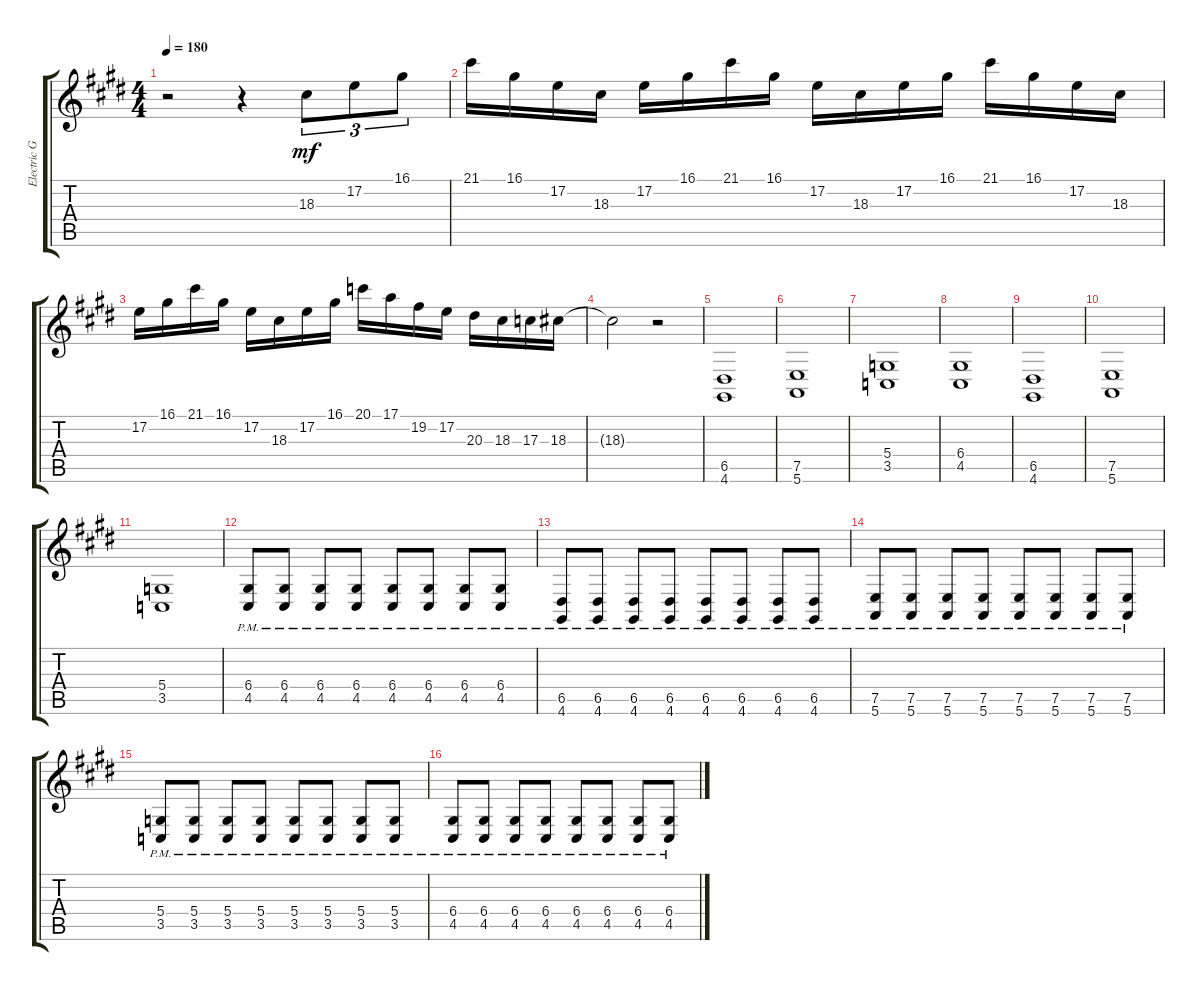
\track ("Electric Guitar (Drive)" "Electric G") {instrument violin}
\staff {score tabs}
\tuning (E4 B3 G3 D3 A2 E2) {hide}
\ts (4 4)
\tempo 180
\clef g2
\ks e
r.2{dy mf} r.4 18.3.8{tu (3 2)} 17.2.8{tu (3 2)} 16.1.8{tu (3 2)} |
21.1.16 16.1.16 17.2.16 18.3.16 17.2.16 16.1.16 21.1.16 16.1.16 17.2.16 18.3.16 17.2.16 16.1.16 21.1.16 16.1.16 17.2.16 18.3.16 |
17.2.16 16.1.16 21.1.16 16.1.16 17.2.16 18.3.16 17.2.16 16.1.16 20.1.16 17.1.16 19.2.16 17.2.16 20.3.16 18.3.16 17.3.16 18.3.16 |
18.3{t}.2 r.2 |
(6.5 4.6).1 |
(7.5 5.6).1 |
(5.4 3.5).1 |
(6.4 4.5).1 |
(6.5 4.6).1 |
(7.5 5.6).1 |
(5.4 3.5).1 |
(6.4 4.5{pm}).8 (6.4 4.5{pm}).8 (6.4 4.5{pm}).8 (6.4 4.5{pm}).8 (6.4 4.5{pm}).8 (6.4 4.5{pm}).8 (6.4 4.5{pm}).8 (6.4 4.5{pm}).8 |
(6.5{pm} 4.6{pm}).8 (6.5{pm} 4.6{pm}).8 (6.5{pm} 4.6{pm}).8 (6.5{pm} 4.6{pm}).8 (6.5{pm} 4.6{pm}).8 (6.5{pm} 4.6{pm}).8 (6.5{pm} 4.6{pm}).8 (6.5{pm} 4.6{pm}).8 |
(7.5{pm} 5.6{pm}).8 (7.5{pm} 5.6{pm}).8 (7.5{pm} 5.6{pm}).8 (7.5{pm} 5.6{pm}).8 (7.5{pm} 5.6{pm}).8 (7.5{pm} 5.6{pm}).8 (7.5{pm} 5.6{pm}).8 (7.5{pm} 5.6{pm}).8 |
(5.4{pm} 3.5{pm}).8 (5.4{pm} 3.5{pm}).8 (5.4{pm} 3.5{pm}).8 (5.4{pm} 3.5{pm}).8 (5.4{pm} 3.5{pm}).8 (5.4{pm} 3.5{pm}).8 (5.4{pm} 3.5{pm}).8 (5.4{pm} 3.5{pm}).8 |
(6.4 4.5{pm}).8 (6.4 4.5{pm}).8 (6.4 4.5{pm}).8 (6.4 4.5{pm}).8 (6.4 4.5{pm}).8 (6.4 4.5{pm}).8 (6.4 4.5{pm}).8 (6.4 4.5{pm}).8
